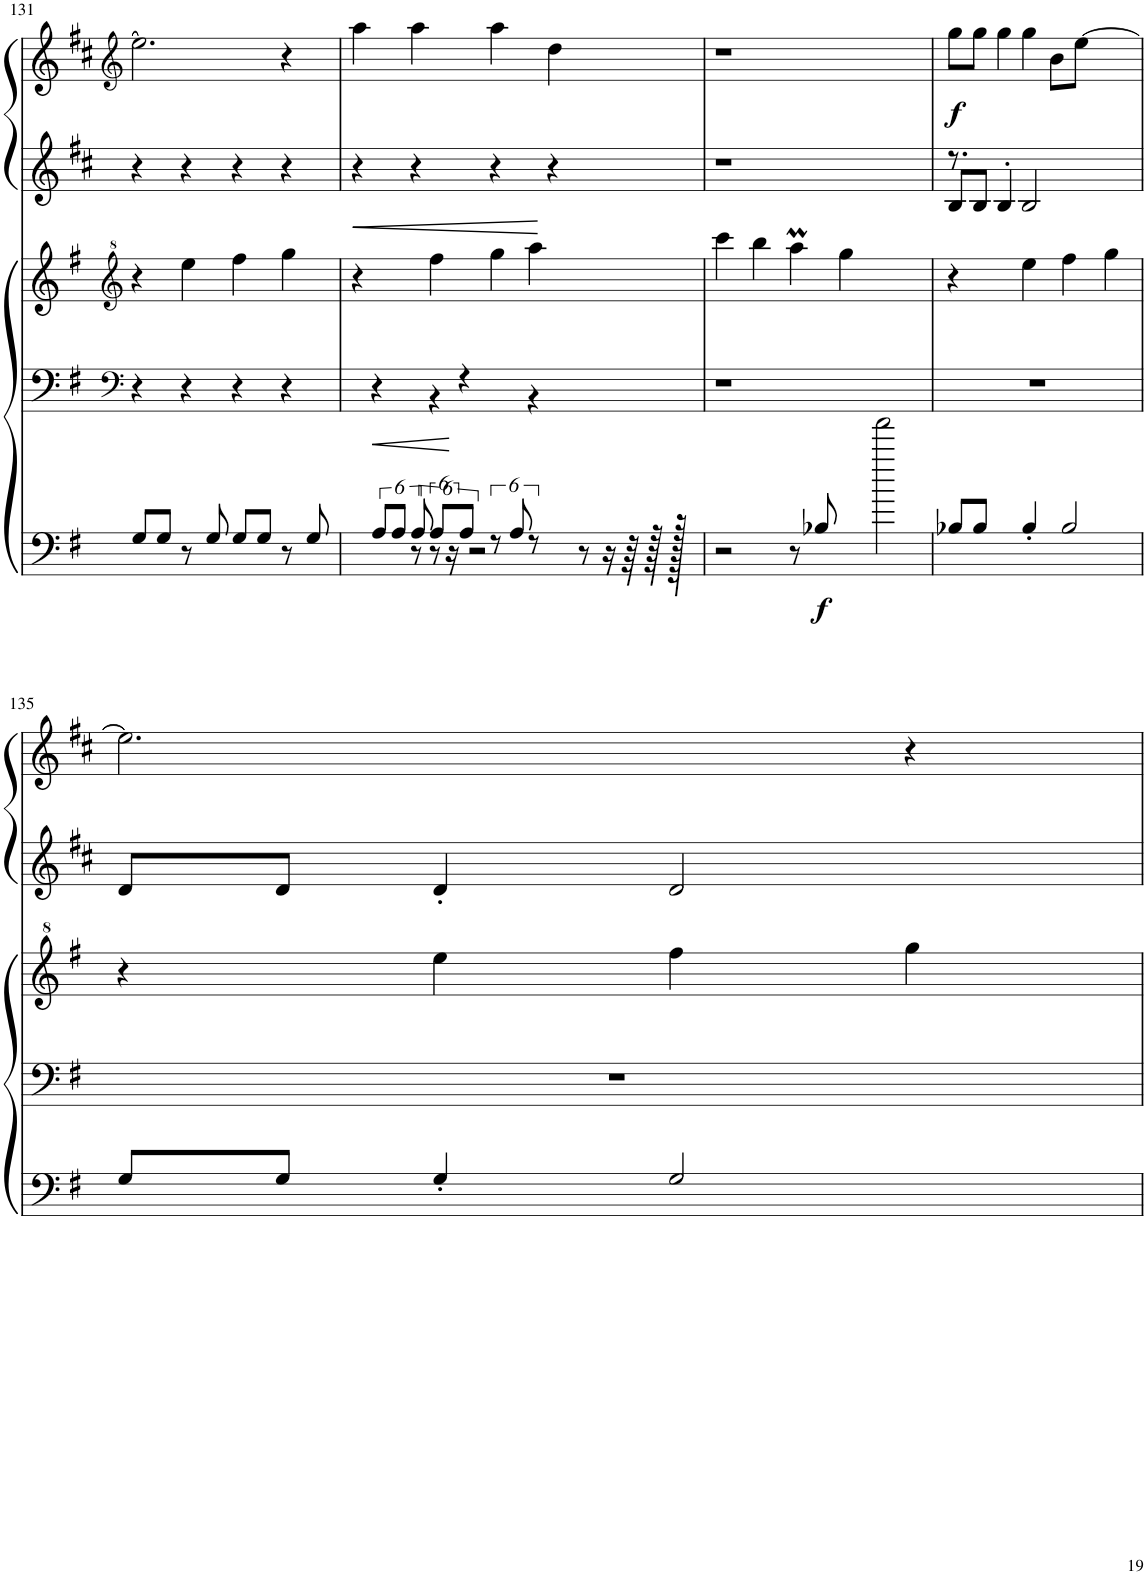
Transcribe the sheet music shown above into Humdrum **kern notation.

**kern	**kern	**kern	**dynam	**kern	**kern	**dynam
*part2	*part2	*part2	*part2	*part1	*part1	*part1
*staff5	*staff4	*staff3	*staff3/4/5	*staff2	*staff1	*staff1/2
!!LO:PB:g=z
*clefF4	*clefF4	*clefG^2	*	*clefG2	*clefG2	*
*k[f#]	*k[f#]	*k[f#]	*	*k[f#c#]	*k[f#c#]	*
*M2/2	*M2/2	*M2/2	*	*M2/2	*M2/2	*
=131	=131	=131	=131	=131	=131	=131
8G/L	4r	4r	.	4r	2.ee\]	.
8G/J	.	.	.	.	.	.
8r	4r	4eee\	.	4r	.	.
8G/	.	.	.	.	.	.
8G/L	4r	4fff#\	.	4r	.	.
8G/J	.	.	.	.	.	.
8r	4r	4ggg\	.	4r	4r	.
8G/	.	.	.	.	.	.
=132	=132	=132	=132	=132	=132	=132
*^	*	*	*	*	*	*
!	!LO:N:vis=16..	!LO:N:vis=16..	!	!	!	!	!
*	*	*^	*^	*	*	*	*
*	*	*	*	*	*^	*	*	*	*
4ryy	12ryy	12ryy	3ryy	4r	3ryy	2ryy	.	4r	4aa\	.
.	12A/L	4r	.	.	.	.	.	.	.	.
.	12A/J	.	.	.	.	.	.	.	.	.
12A/	12r	.	.	4ryy	.	.	.	4r	4aa\	.
!	!	!LO:N:vis=16..	!	!	!	!	!	!	!	!
12A/L	12r	12ryy	4r	.	4fff#\	.	.	.	.	.
12A/J	24r	4r	.	.	.	.	.	.	.	.
.	12%7ryy	.	.	.	.	.	.	.	.	.
12ryy	.	.	.	12r	.	4ggg\	.	4r	4aa\	.
12A/	.	.	12ryy	12ryy	12ryy	.	.	.	.	.
1536%1543ryy	.	3ryy	4r	12r	4aaa\	.	.	.	.	.
.	.	.	.	4ryy	.	1536%767ryy	.	4r	4dd\	.
.	.	.	1536%1031ryy	.	1536%767ryy	.	.	.	.	.
.	.	1536%1031ryy	.	8ryy	.	.	.	8ryy	8ryy	.
.	2r	.	.	.	.	.	.	.	.	.
.	.	.	.	32.ryy	.	.	.	32.ryy	32.ryy	.
.	.	.	.	1536%767ryy	.	.	.	1536%767ryy	1536%767ryy	.
.	.	.	.	.	.	4ryy	.	.	.	.
.	.	.	.	.	192%49ryy	.	.	.	.	.
.	.	.	.	.	.	8ryy	.	.	.	.
.	24r	.	.	.	.	.	.	.	.	.
.	16r	.	.	.	.	.	.	.	.	.
.	.	.	12ryy	.	.	.	.	.	.	.
.	.	.	.	.	.	32.ryy	.	.	.	.
.	64r	.	.	.	.	.	.	.	.	.
.	128r	.	.	.	.	.	.	.	.	.
.	512r	.	.	.	.	.	.	.	.	.
*	*	*v	*v	*	*	*	*	*	*	*
*	*	*	*v	*v	*v	*	*	*	*
=133	=133	=133	=133	=133	=133	=133	=133
1ryy	2r	1r	4cccc\	.	1r	1r	.
.	.	.	4bbb\	.	.	.	.
.	8ryy	.	4aaaM\	.	.	.	.
!	!	!	!	!LO:DY:b=3	!	!	!
.	32.ryy	.	.	f	.	.	.
.	12r	.	.	.	.	.	.
.	.	.	4ggg\	.	.	.	.
.	8r	.	.	.	.	.	.
.	8B-X/	.	.	.	.	.	.
2aaa\	.	8ryy	2ryy	.	2ryy	2ryy	.
.	4ryy	.	.	.	.	.	.
.	.	32.ryy	.	.	.	.	.
.	.	2ryy	.	.	.	.	.
.	8ryy	.	.	.	.	.	.
.	32.ryy	.	.	.	.	.	.
.	192%47ryy	.	.	.	.	.	.
8ryy	.	.	8ryy	.	8ryy	8ryy	.
32.ryy	.	.	32.ryy	.	32.ryy	32.ryy	.
*v	*v	*	*	*	*	*	*
=134	=134	=134	=134	=134	=134	=134
*	*	*	*	*^	*^	*
*	*	*	*	*	*	*	*^	*
!	!	!	!	!	!	!	!	!	!LO:DY:b
8B-X/L	1r	4r	.	8.r	8B/L	8gg\L	8.ryy	4..ryy	f
2ryy	.	.	.	.	8B/J	8gg\J	.	.	.
.	.	.	.	4B'/	.	.	4gg\	.	.
.	.	4eee\	.	.	2B/	4gg\	.	.	.
.	.	.	.	4ryy	.	.	2ryy	8b\L	.
.	.	4fff#\	.	.	.	2ryy	.	.	.
.	.	.	.	.	.	.	.	[>8ee\J	.
8B-/J	.	.	.	.	.	.	.	.	.
.	.	.	.	4ryy	.	.	.	2ryy	.
4B-'/	.	4ggg\	.	.	2ryy	.	.	.	.
.	.	.	.	16ryy	.	.	2ryy	.	.
2B-/	2ryy	2ryy	.	2ryy	.	2ryy	.	.	.
.	.	.	.	.	.	.	.	4ryy	.
.	.	.	.	.	4ryy	.	.	.	.
.	.	.	.	.	.	.	16ryy	16ryy	.
*	*	*	*	*	*	*v	*v	*v	*
!!LO:LB:g=z
=135	=135	=135	=135	=135	=135	=135	=135
8G/L	1r	4r	.	8d/L	2.ryy	2.ee\]	.
8G/J	.	.	.	8d/J	.	.	.
4G'/	.	4eee\	.	4d'/	.	.	.
2G/	.	4fff#\	.	2d/	.	.	.
.	.	4ggg\	.	.	4r	4ryy	.
*	*	*	*	*v	*v	*	*
=	=	=	=	=	=	=
*-	*-	*-	*-	*-	*-	*-
